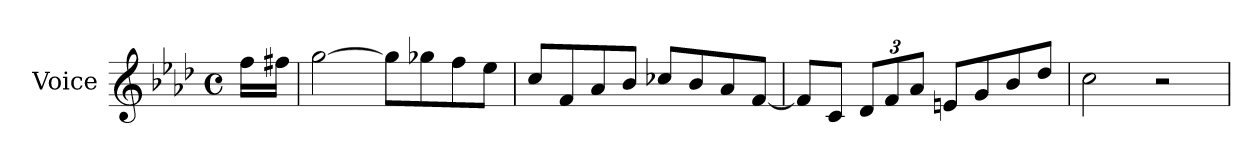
**kern
*part1
*staff1
*I"Voice
*I'Voice
*clefG2
*k[b-e-a-d-]
*M4/4
*met(c)
=
16ff\LL
16ff#X\JJ
=1
[>2gg\
8gg\L]
8gg-X\
8ff\
8ee-\J
=2
8cc/L
8f/
8a-/
8b-/J
8cc-X/L
8b-/
8a-/
[<8f/J
=3
8f/L]
8c/J
12d-/L
12f/
12a-/J
8en/L
8g/
8b-/
8dd-/J
=4
2cc\
2rcc
=
*-
